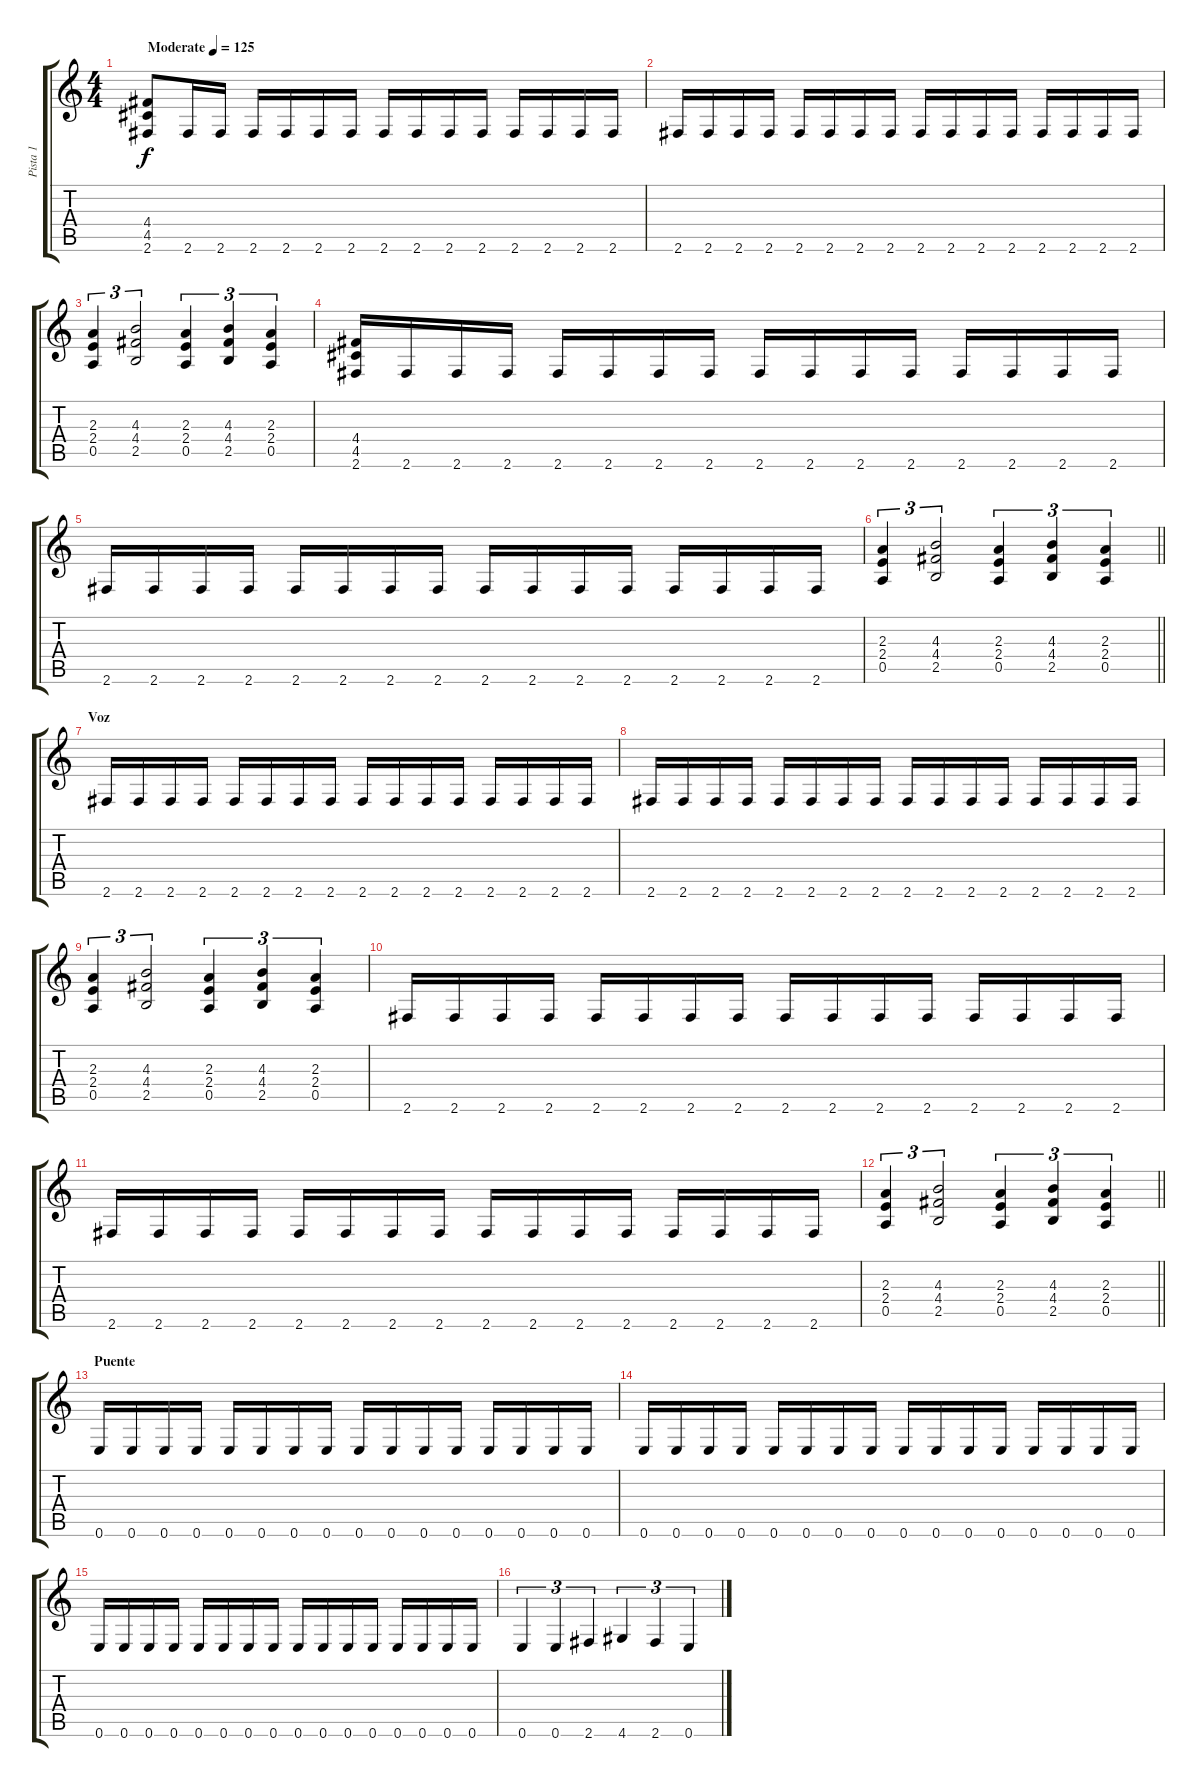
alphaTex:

\track ("Pista 1" "Pista 1") {instrument distortionguitar}
\staff {score tabs}
\tuning (E4 B3 G3 D3 A2 E2) {hide}
\ts (4 4)
\tempo (125 "Moderate")
\clef g2
\ks c
(4.4 4.5 2.6).8{dy f instrument distortionguitar} 2.6.16 2.6.16 2.6.16 2.6.16 2.6.16 2.6.16 2.6.16 2.6.16 2.6.16 2.6.16 2.6.16 2.6.16 2.6.16 2.6.16 |
2.6.16 2.6.16 2.6.16 2.6.16 2.6.16 2.6.16 2.6.16 2.6.16 2.6.16 2.6.16 2.6.16 2.6.16 2.6.16 2.6.16 2.6.16 2.6.16 |
(2.3 2.4 0.5).4{tu (3 2)} (4.3 4.4 2.5).2{tu (3 2)} (2.3 2.4 0.5).4{tu (3 2)} (4.3 4.4 2.5).4{tu (3 2)} (2.3 2.4 0.5).4{tu (3 2)} |
(4.4 4.5 2.6).16 2.6.16 2.6.16 2.6.16 2.6.16 2.6.16 2.6.16 2.6.16 2.6.16 2.6.16 2.6.16 2.6.16 2.6.16 2.6.16 2.6.16 2.6.16 |
2.6.16 2.6.16 2.6.16 2.6.16 2.6.16 2.6.16 2.6.16 2.6.16 2.6.16 2.6.16 2.6.16 2.6.16 2.6.16 2.6.16 2.6.16 2.6.16 |
\barLineRight lightlight
(2.3 2.4 0.5).4{tu (3 2)} (4.3 4.4 2.5).2{tu (3 2)} (2.3 2.4 0.5).4{tu (3 2)} (4.3 4.4 2.5).4{tu (3 2)} (2.3 2.4 0.5).4{tu (3 2)} |
\section ("" "Voz")
2.6.16 2.6.16 2.6.16 2.6.16 2.6.16 2.6.16 2.6.16 2.6.16 2.6.16 2.6.16 2.6.16 2.6.16 2.6.16 2.6.16 2.6.16 2.6.16 |
2.6.16 2.6.16 2.6.16 2.6.16 2.6.16 2.6.16 2.6.16 2.6.16 2.6.16 2.6.16 2.6.16 2.6.16 2.6.16 2.6.16 2.6.16 2.6.16 |
(2.3 2.4 0.5).4{tu (3 2)} (4.3 4.4 2.5).2{tu (3 2)} (2.3 2.4 0.5).4{tu (3 2)} (4.3 4.4 2.5).4{tu (3 2)} (2.3 2.4 0.5).4{tu (3 2)} |
2.6.16 2.6.16 2.6.16 2.6.16 2.6.16 2.6.16 2.6.16 2.6.16 2.6.16 2.6.16 2.6.16 2.6.16 2.6.16 2.6.16 2.6.16 2.6.16 |
2.6.16 2.6.16 2.6.16 2.6.16 2.6.16 2.6.16 2.6.16 2.6.16 2.6.16 2.6.16 2.6.16 2.6.16 2.6.16 2.6.16 2.6.16 2.6.16 |
\barLineRight lightlight
(2.3 2.4 0.5).4{tu (3 2)} (4.3 4.4 2.5).2{tu (3 2)} (2.3 2.4 0.5).4{tu (3 2)} (4.3 4.4 2.5).4{tu (3 2)} (2.3 2.4 0.5).4{tu (3 2)} |
\section ("" "Puente")
0.6.16 0.6.16 0.6.16 0.6.16 0.6.16 0.6.16 0.6.16 0.6.16 0.6.16 0.6.16 0.6.16 0.6.16 0.6.16 0.6.16 0.6.16 0.6.16 |
0.6.16 0.6.16 0.6.16 0.6.16 0.6.16 0.6.16 0.6.16 0.6.16 0.6.16 0.6.16 0.6.16 0.6.16 0.6.16 0.6.16 0.6.16 0.6.16 |
0.6.16 0.6.16 0.6.16 0.6.16 0.6.16 0.6.16 0.6.16 0.6.16 0.6.16 0.6.16 0.6.16 0.6.16 0.6.16 0.6.16 0.6.16 0.6.16 |
0.6.4{tu (3 2)} 0.6.4{tu (3 2)} 2.6.4{tu (3 2)} 4.6.4{tu (3 2)} 2.6.4{tu (3 2)} 0.6.4{tu (3 2)}
